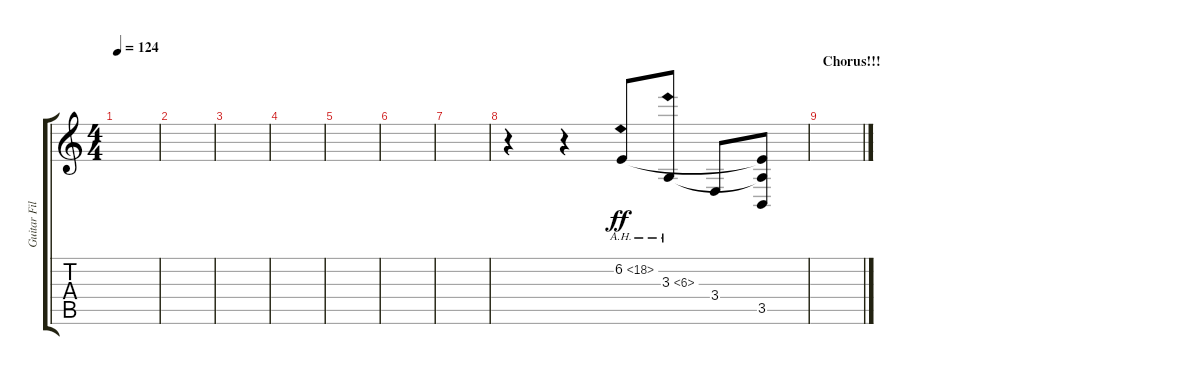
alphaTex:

\track ("Guitar Fills/Effects" "Guitar Fil") {instrument lead8bassandlead}
\staff {score tabs}
\tuning (Eb4 Bb3 Gb3 Db3 Ab2 Db2) {hide}
\ts (4 4)
\tempo 124
\clef g2
\ks c
|
|
|
|
|
|
|
r.4{instrument guitarharmonics} r.4 6.2{ah 12}.8{dy ff instrument guitarharmonics} 3.3{ah 3}.8 3.4.8 (6.2{t} 3.3{t} 3.5).8 |
\section ("" "Chorus!!!")
